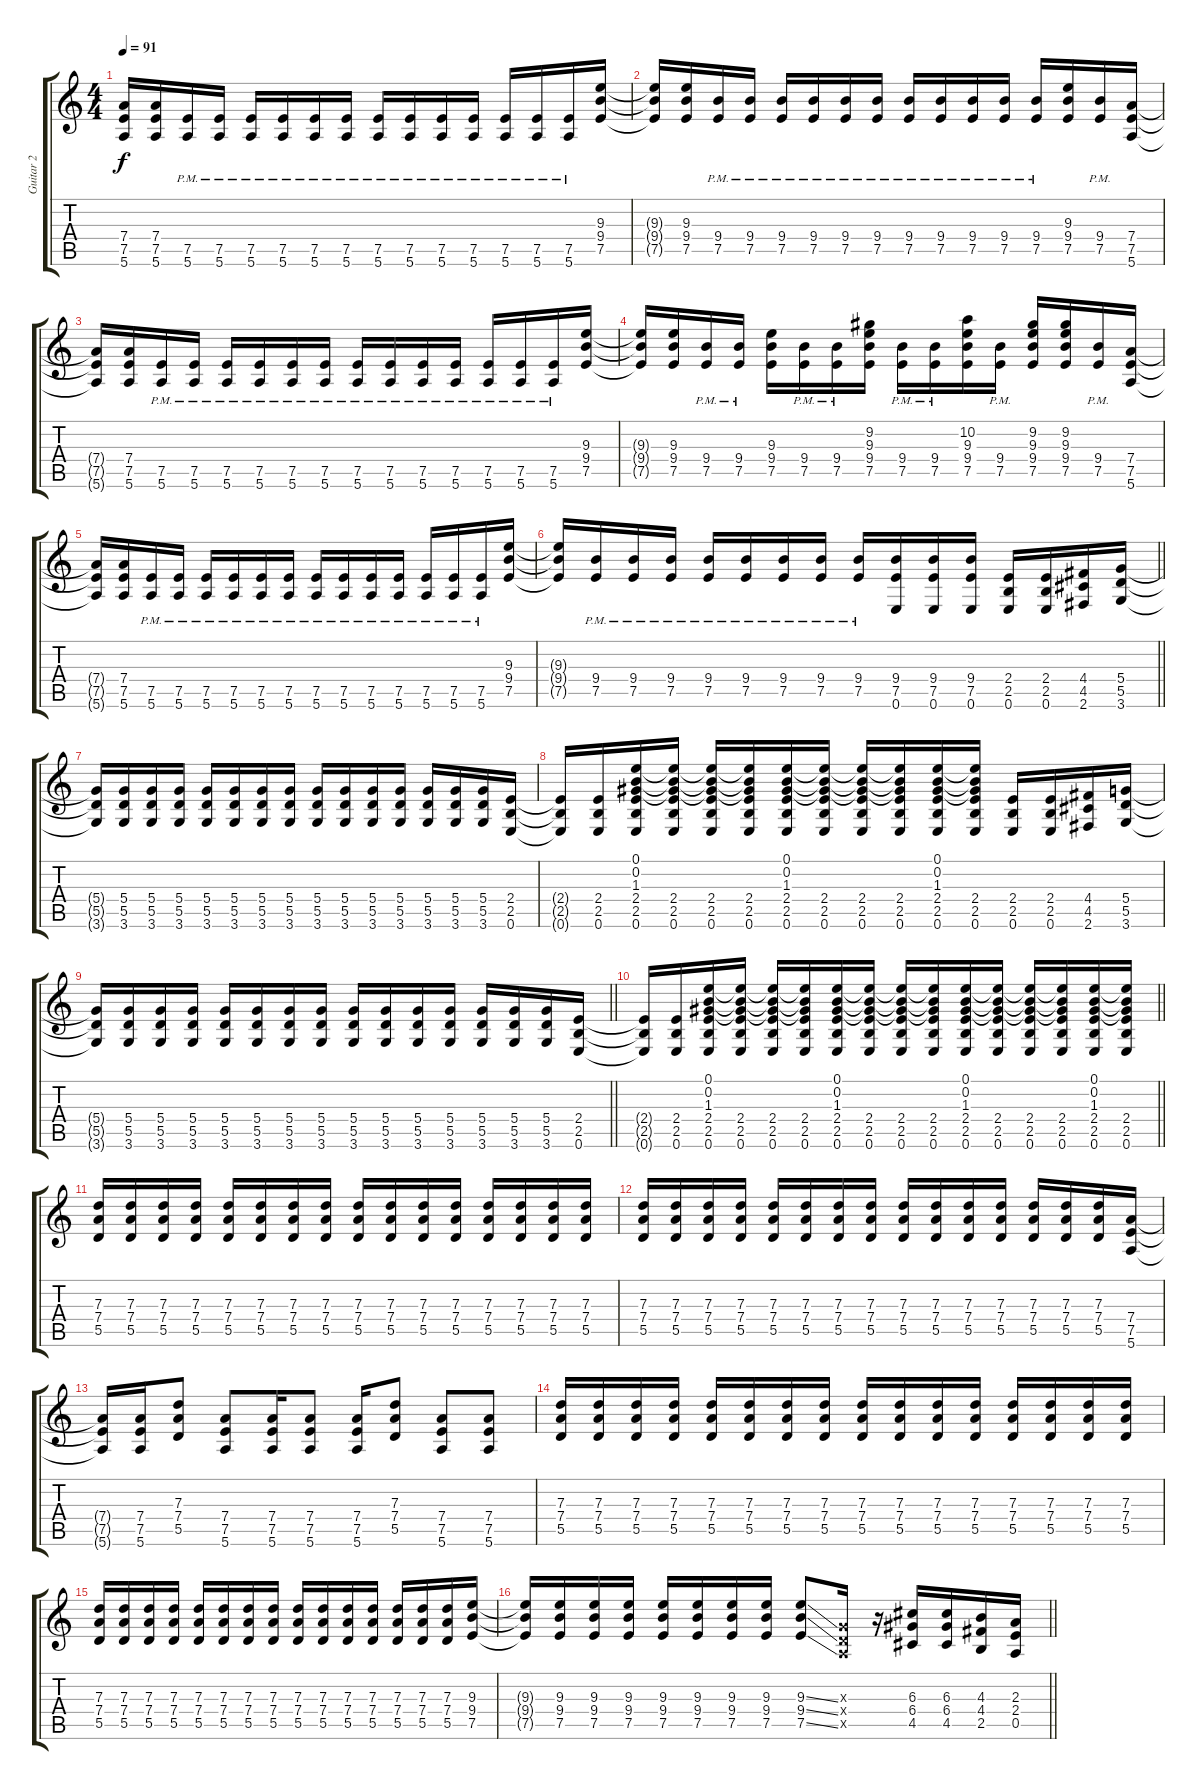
\track ("Guitar 2" "Guitar 2") {instrument overdrivenguitar}
\staff {score tabs}
\tuning (E4 B3 G3 D3 A2 E2) {hide}
\ts (4 4)
\tempo 91
\clef g2
\ks c
(7.4{t} 7.5{t} 5.6{t}).16{dy f} (7.4 7.5 5.6).16 (7.5{pm} 5.6{pm}).16 (7.5{pm} 5.6{pm}).16 (7.5{pm} 5.6{pm}).16 (7.5{pm} 5.6{pm}).16 (7.5{pm} 5.6{pm}).16 (7.5{pm} 5.6{pm}).16 (7.5{pm} 5.6{pm}).16 (7.5{pm} 5.6{pm}).16 (7.5{pm} 5.6{pm}).16 (7.5{pm} 5.6{pm}).16 (7.5{pm} 5.6{pm}).16 (7.5{pm} 5.6{pm}).16 (7.5{pm} 5.6{pm}).16 (9.3 9.4 7.5).16 |
(9.3{t} 9.4{t} 7.5{t}).16 (9.3 9.4 7.5).16 (9.4{pm} 7.5{pm}).16 (9.4{pm} 7.5{pm}).16 (9.4{pm} 7.5{pm}).16 (9.4{pm} 7.5{pm}).16 (9.4{pm} 7.5{pm}).16 (9.4{pm} 7.5{pm}).16 (9.4{pm} 7.5{pm}).16 (9.4{pm} 7.5{pm}).16 (9.4{pm} 7.5{pm}).16 (9.4{pm} 7.5{pm}).16 (9.4{pm} 7.5{pm}).16 (9.3 9.4 7.5).16 (9.4{pm} 7.5{pm}).16 (7.4 7.5 5.6).16 |
(7.4{t} 7.5{t} 5.6{t}).16 (7.4 7.5 5.6).16 (7.5{pm} 5.6{pm}).16 (7.5{pm} 5.6{pm}).16 (7.5{pm} 5.6{pm}).16 (7.5{pm} 5.6{pm}).16 (7.5{pm} 5.6{pm}).16 (7.5{pm} 5.6{pm}).16 (7.5{pm} 5.6{pm}).16 (7.5{pm} 5.6{pm}).16 (7.5{pm} 5.6{pm}).16 (7.5{pm} 5.6{pm}).16 (7.5{pm} 5.6{pm}).16 (7.5{pm} 5.6{pm}).16 (7.5{pm} 5.6{pm}).16 (9.3 9.4 7.5).16 |
(9.3{t} 9.4{t} 7.5{t}).16 (9.3 9.4 7.5).16 (9.4{pm} 7.5{pm}).16 (9.4{pm} 7.5{pm}).16 (9.3 9.4 7.5).16 (9.4{pm} 7.5{pm}).16 (9.4{pm} 7.5{pm}).16 (9.2 9.3 9.4 7.5).16 (9.4{pm} 7.5{pm}).16 (9.4{pm} 7.5{pm}).16 (10.2 9.3 9.4 7.5).16 (9.4{pm} 7.5{pm}).16 (9.2 9.3 9.4 7.5).16 (9.2 9.3 9.4 7.5).16 (9.4{pm} 7.5{pm}).16 (7.4 7.5 5.6).16 |
(7.4{t} 7.5{t} 5.6{t}).16 (7.4 7.5 5.6).16 (7.5{pm} 5.6{pm}).16 (7.5{pm} 5.6{pm}).16 (7.5{pm} 5.6{pm}).16 (7.5{pm} 5.6{pm}).16 (7.5{pm} 5.6{pm}).16 (7.5{pm} 5.6{pm}).16 (7.5{pm} 5.6{pm}).16 (7.5{pm} 5.6{pm}).16 (7.5{pm} 5.6{pm}).16 (7.5{pm} 5.6{pm}).16 (7.5{pm} 5.6{pm}).16 (7.5{pm} 5.6{pm}).16 (7.5{pm} 5.6{pm}).16 (9.3 9.4 7.5).16 |
\barLineRight lightlight
(9.3{t} 9.4{t} 7.5{t}).16 (9.4{pm} 7.5{pm}).16 (9.4{pm} 7.5{pm}).16 (9.4{pm} 7.5{pm}).16 (9.4{pm} 7.5{pm}).16 (9.4{pm} 7.5{pm}).16 (9.4{pm} 7.5{pm}).16 (9.4{pm} 7.5{pm}).16 (9.4{pm} 7.5{pm}).16 (9.4 7.5 0.6).16 (9.4 7.5 0.6).16 (9.4 7.5 0.6).16 (2.4 2.5 0.6).16 (2.4 2.5 0.6).16 (4.4 4.5 2.6).16 (5.4 5.5 3.6).16 |
(5.4{t} 5.5{t} 3.6{t}).16 (5.4 5.5 3.6).16 (5.4 5.5 3.6).16 (5.4 5.5 3.6).16 (5.4 5.5 3.6).16 (5.4 5.5 3.6).16 (5.4 5.5 3.6).16 (5.4 5.5 3.6).16 (5.4 5.5 3.6).16 (5.4 5.5 3.6).16 (5.4 5.5 3.6).16 (5.4 5.5 3.6).16 (5.4 5.5 3.6).16 (5.4 5.5 3.6).16 (5.4 5.5 3.6).16 (2.4 2.5 0.6).16 |
(2.4{t} 2.5{t} 0.6{t}).16 (2.4 2.5 0.6).16 (0.1 0.2 1.3 2.4 2.5 0.6).16 (0.1{t} 0.2{t} 1.3{t} 2.4 2.5 0.6).16 (0.1{t} 0.2{t} 1.3{t} 2.4 2.5 0.6).16 (0.1{t} 0.2{t} 1.3{t} 2.4 2.5 0.6).16 (0.1 0.2 1.3 2.4 2.5 0.6).16 (0.1{t} 0.2{t} 1.3{t} 2.4 2.5 0.6).16 (0.1{t} 0.2{t} 1.3{t} 2.4 2.5 0.6).16 (0.1{t} 0.2{t} 1.3{t} 2.4 2.5 0.6).16 (0.1 0.2 1.3 2.4 2.5 0.6).16 (0.1{t} 0.2{t} 1.3{t} 2.4 2.5 0.6).16 (2.4 2.5 0.6).16 (2.4 2.5 0.6).16 (4.4 4.5 2.6).16 (5.4 5.5 3.6).16 |
\barLineRight lightlight
(5.4{t} 5.5{t} 3.6{t}).16 (5.4 5.5 3.6).16 (5.4 5.5 3.6).16 (5.4 5.5 3.6).16 (5.4 5.5 3.6).16 (5.4 5.5 3.6).16 (5.4 5.5 3.6).16 (5.4 5.5 3.6).16 (5.4 5.5 3.6).16 (5.4 5.5 3.6).16 (5.4 5.5 3.6).16 (5.4 5.5 3.6).16 (5.4 5.5 3.6).16 (5.4 5.5 3.6).16 (5.4 5.5 3.6).16 (2.4 2.5 0.6).16 |
\barLineRight lightlight
(2.4{t} 2.5{t} 0.6{t}).16 (2.4 2.5 0.6).16 (0.1 0.2 1.3 2.4 2.5 0.6).16 (0.1{t} 0.2{t} 1.3{t} 2.4 2.5 0.6).16 (0.1{t} 0.2{t} 1.3{t} 2.4 2.5 0.6).16 (0.1{t} 0.2{t} 1.3{t} 2.4 2.5 0.6).16 (0.1 0.2 1.3 2.4 2.5 0.6).16 (0.1{t} 0.2{t} 1.3{t} 2.4 2.5 0.6).16 (0.1{t} 0.2{t} 1.3{t} 2.4 2.5 0.6).16 (0.1{t} 0.2{t} 1.3{t} 2.4 2.5 0.6).16 (0.1 0.2 1.3 2.4 2.5 0.6).16 (0.1{t} 0.2{t} 1.3{t} 2.4 2.5 0.6).16 (0.1{t} 0.2{t} 1.3{t} 2.4 2.5 0.6).16 (0.1{t} 0.2{t} 1.3{t} 2.4 2.5 0.6).16 (0.1 0.2 1.3 2.4 2.5 0.6).16 (0.1{t} 0.2{t} 1.3{t} 2.4 2.5 0.6).16 |
(7.3 7.4 5.5).16 (7.3 7.4 5.5).16 (7.3 7.4 5.5).16 (7.3 7.4 5.5).16 (7.3 7.4 5.5).16 (7.3 7.4 5.5).16 (7.3 7.4 5.5).16 (7.3 7.4 5.5).16 (7.3 7.4 5.5).16 (7.3 7.4 5.5).16 (7.3 7.4 5.5).16 (7.3 7.4 5.5).16 (7.3 7.4 5.5).16 (7.3 7.4 5.5).16 (7.3 7.4 5.5).16 (7.3 7.4 5.5).16 |
(7.3 7.4 5.5).16 (7.3 7.4 5.5).16 (7.3 7.4 5.5).16 (7.3 7.4 5.5).16 (7.3 7.4 5.5).16 (7.3 7.4 5.5).16 (7.3 7.4 5.5).16 (7.3 7.4 5.5).16 (7.3 7.4 5.5).16 (7.3 7.4 5.5).16 (7.3 7.4 5.5).16 (7.3 7.4 5.5).16 (7.3 7.4 5.5).16 (7.3 7.4 5.5).16 (7.3 7.4 5.5).16 (7.4 7.5 5.6).16 |
(7.4{t} 7.5{t} 5.6{t}).16 (7.4 7.5 5.6).16 (7.3 7.4 5.5).8 (7.4 7.5 5.6).8 (7.4 7.5 5.6).16 (7.4 7.5 5.6).8 (7.4 7.5 5.6).16 (7.3 7.4 5.5).8 (7.4 7.5 5.6).8 (7.4 7.5 5.6).8 |
(7.3 7.4 5.5).16 (7.3 7.4 5.5).16 (7.3 7.4 5.5).16 (7.3 7.4 5.5).16 (7.3 7.4 5.5).16 (7.3 7.4 5.5).16 (7.3 7.4 5.5).16 (7.3 7.4 5.5).16 (7.3 7.4 5.5).16 (7.3 7.4 5.5).16 (7.3 7.4 5.5).16 (7.3 7.4 5.5).16 (7.3 7.4 5.5).16 (7.3 7.4 5.5).16 (7.3 7.4 5.5).16 (7.3 7.4 5.5).16 |
(7.3 7.4 5.5).16 (7.3 7.4 5.5).16 (7.3 7.4 5.5).16 (7.3 7.4 5.5).16 (7.3 7.4 5.5).16 (7.3 7.4 5.5).16 (7.3 7.4 5.5).16 (7.3 7.4 5.5).16 (7.3 7.4 5.5).16 (7.3 7.4 5.5).16 (7.3 7.4 5.5).16 (7.3 7.4 5.5).16 (7.3 7.4 5.5).16 (7.3 7.4 5.5).16 (7.3 7.4 5.5).16 (9.3 9.4 7.5).16 |
\barLineRight lightlight
(9.3{t} 9.4{t} 7.5{t}).16 (9.3 9.4 7.5).16 (9.3 9.4 7.5).16 (9.3 9.4 7.5).16 (9.3 9.4 7.5).16 (9.3 9.4 7.5).16 (9.3 9.4 7.5).16 (9.3 9.4 7.5).16 (9.3{ss} 9.4{ss} 7.5{ss}).8 (0.3{x} 0.4{x} 0.5{x}).16 r.16 (6.3 6.4 4.5).16 (6.3 6.4 4.5).16 (4.3 4.4 2.5).16 (2.3 2.4 0.5).16
